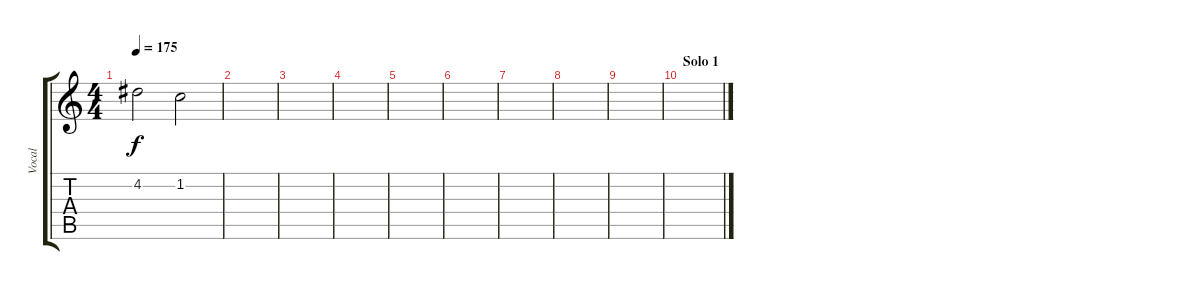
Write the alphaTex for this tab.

\track ("Vocal" "Vocal") {instrument electricguitarjazz}
\staff {score tabs}
\tuning (E4 B3 G3 D3 A2 E2) {hide}
\ts (4 4)
\tempo 175
\clef g2
\ks c
4.2.2{dy f} 1.2.2 |
|
|
|
|
|
|
|
|
\section ("" "Solo 1")
